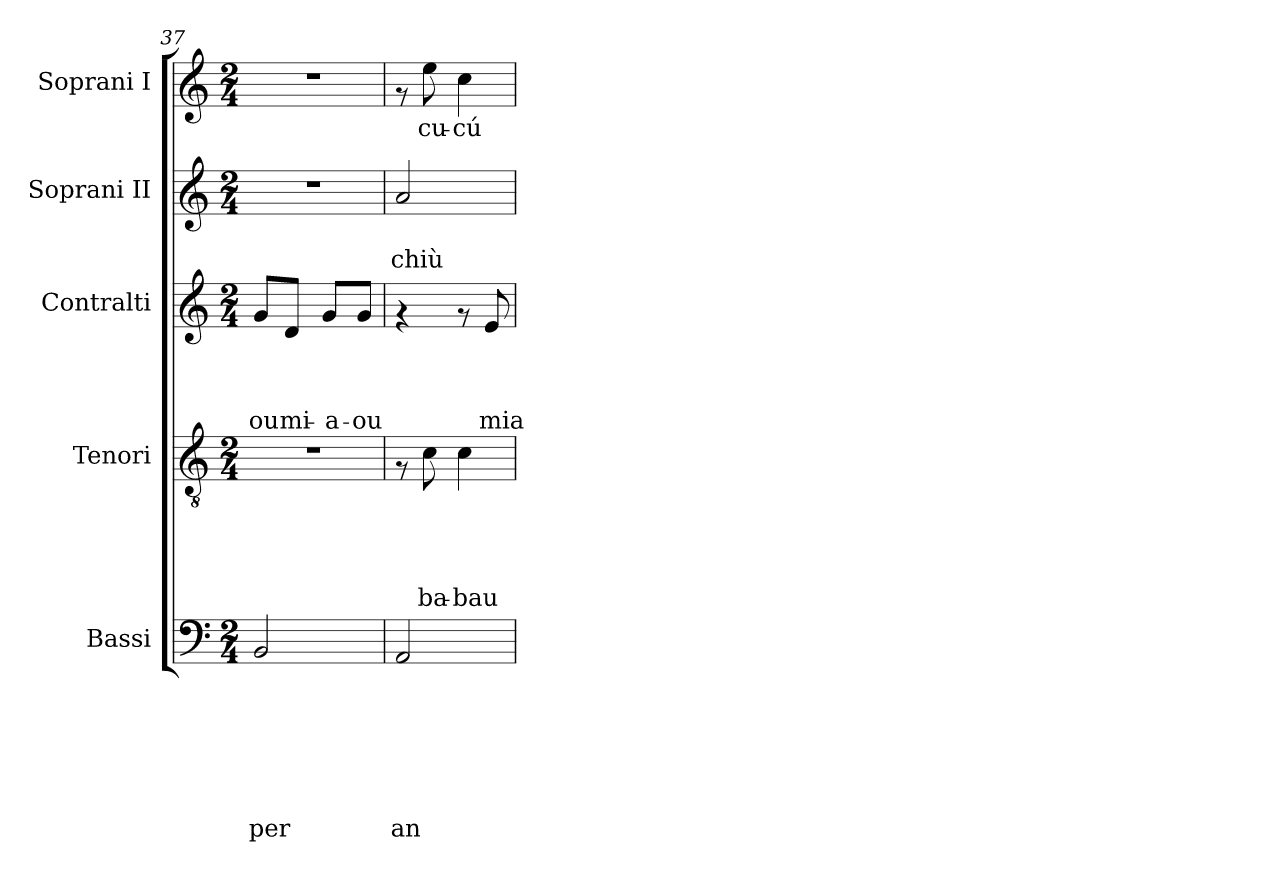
**kern	**text	**text	**text	**text	**text	**text	**text	**kern	**text	**text	**text	**text	**text	**kern	**text	**text	**text	**text	**kern	**text	**text	**kern	**text
*part5	*part5	*part5	*part5	*part5	*part5	*part5	*part5	*part4	*part4	*part4	*part4	*part4	*part4	*part3	*part3	*part3	*part3	*part3	*part2	*part2	*part2	*part1	*part1
*staff5	*staff5	*staff5	*staff5	*staff5	*staff5	*staff5	*staff5	*staff4	*staff4	*staff4	*staff4	*staff4	*staff4	*staff3	*staff3	*staff3	*staff3	*staff3	*staff2	*staff2	*staff2	*staff1	*staff1
*I"Bassi	*	*	*	*	*	*	*	*I"Tenori	*	*	*	*	*	*I"Contralti	*	*	*	*	*I"Soprani II	*	*	*I"Soprani I	*
!!LO:PB:g=z
*clefF4	*	*	*	*	*	*	*	*clefGv2	*	*	*	*	*	*clefG2	*	*	*	*	*clefG2	*	*	*clefG2	*
*k[]	*	*	*	*	*	*	*	*k[]	*	*	*	*	*	*k[]	*	*	*	*	*k[]	*	*	*k[]	*
*C:	*	*	*	*	*	*	*	*C:	*	*	*	*	*	*C:	*	*	*	*	*C:	*	*	*C:	*
*M2/4	*	*	*	*	*	*	*	*M2/4	*	*	*	*	*	*M2/4	*	*	*	*	*M2/4	*	*	*M2/4	*
=37	=37	=37	=37	=37	=37	=37	=37	=37	=37	=37	=37	=37	=37	=37	=37	=37	=37	=37	=37	=37	=37	=37	=37
!	!	!	!	!	!	!	!LO:LY:b	!	!	!	!	!	!	!	!	!	!	!LO:LY:b	!	!	!	!	!
2BB/	.	.	.	.	.	.	-per	2r	.	.	.	.	.	8g/L	.	.	.	-ou	2r	.	.	2r	.
!	!	!	!	!	!	!	!	!	!	!	!	!	!	!	!	!	!	!LO:LY:b	!	!	!	!	!
.	.	.	.	.	.	.	.	.	.	.	.	.	.	8d/J	.	.	.	mi-	.	.	.	.	.
!	!	!	!	!	!	!	!	!	!	!	!	!	!	!	!	!	!	!LO:LY:b	!	!	!	!	!
.	.	.	.	.	.	.	.	.	.	.	.	.	.	8g/L	.	.	.	-a-	.	.	.	.	.
!	!	!	!	!	!	!	!	!	!	!	!	!	!	!	!	!	!	!LO:LY:b	!	!	!	!	!
.	.	.	.	.	.	.	.	.	.	.	.	.	.	8g/J	.	.	.	-ou	.	.	.	.	.
=38	=38	=38	=38	=38	=38	=38	=38	=38	=38	=38	=38	=38	=38	=38	=38	=38	=38	=38	=38	=38	=38	=38	=38
!	!	!	!	!	!	!	!LO:LY:b	!	!	!	!	!	!	!	!	!	!	!	!	!	!LO:LY:b	!	!
2AA/	.	.	.	.	.	.	an-	8rF	.	.	.	.	.	4rf	.	.	.	.	2a/	.	chiù	8rf	.
!	!	!	!	!	!	!	!	!	!	!	!	!	!LO:LY:b	!	!	!	!	!	!	!	!	!	!LO:LY:b
.	.	.	.	.	.	.	.	8c\	.	.	.	.	ba-	.	.	.	.	.	.	.	.	8ee\	cu-
!	!	!	!	!	!	!	!	!	!	!	!	!	!LO:LY:b	!	!	!	!	!	!	!	!	!	!LO:LY:b
.	.	.	.	.	.	.	.	4c\	.	.	.	.	-bau	8rf	.	.	.	.	.	.	.	4cc\	-cú
!	!	!	!	!	!	!	!	!	!	!	!	!	!	!	!	!	!	!LO:LY:b	!	!	!	!	!
.	.	.	.	.	.	.	.	.	.	.	.	.	.	8e/	.	.	.	mia-	.	.	.	.	.
=	=	=	=	=	=	=	=	=	=	=	=	=	=	=	=	=	=	=	=	=	=	=	=
*-	*-	*-	*-	*-	*-	*-	*-	*-	*-	*-	*-	*-	*-	*-	*-	*-	*-	*-	*-	*-	*-	*-	*-
